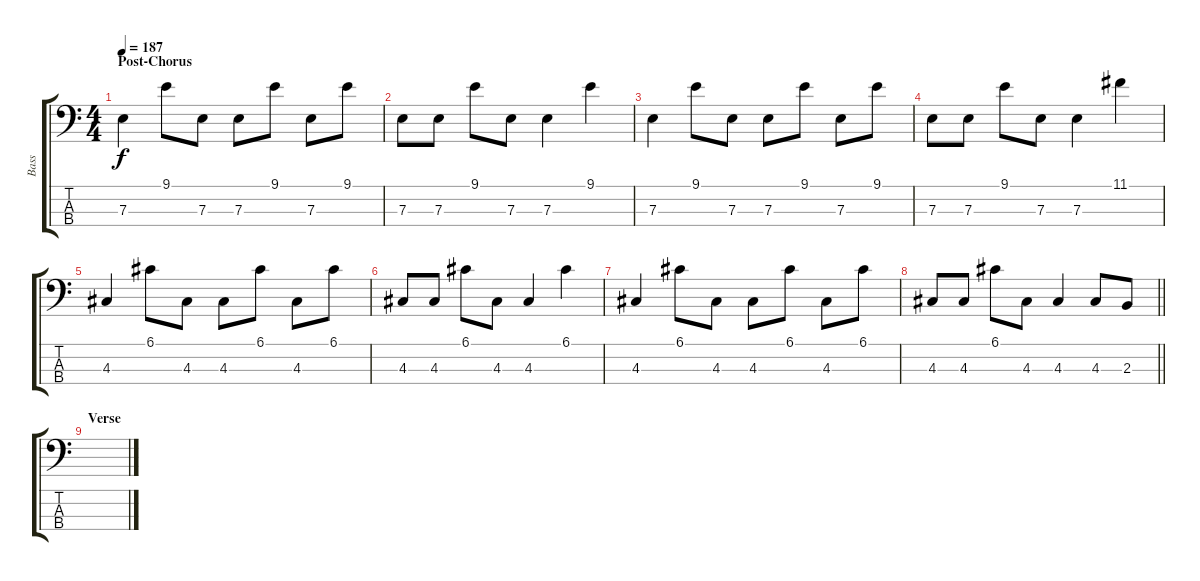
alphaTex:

\track ("Bass" "Bass") {instrument electricbassfinger}
\staff {score tabs}
\tuning (G2 D2 A1 E1) {hide}
\ts (4 4)
\section ("" "Post-Chorus")
\tempo 187
\clef f4
\ks c
7.3.4{dy f} 9.1.8 7.3.8 7.3.8 9.1.8 7.3.8 9.1.8 |
7.3.8 7.3.8 9.1.8 7.3.8 7.3.4 9.1.4 |
7.3.4 9.1.8 7.3.8 7.3.8 9.1.8 7.3.8 9.1.8 |
7.3.8 7.3.8 9.1.8 7.3.8 7.3.4 11.1.4 |
4.3.4 6.1.8 4.3.8 4.3.8 6.1.8 4.3.8 6.1.8 |
4.3.8 4.3.8 6.1.8 4.3.8 4.3.4 6.1.4 |
4.3.4 6.1.8 4.3.8 4.3.8 6.1.8 4.3.8 6.1.8 |
\barLineRight lightlight
4.3.8 4.3.8 6.1.8 4.3.8 4.3.4 4.3.8 2.3.8 |
\section ("" "Verse")
